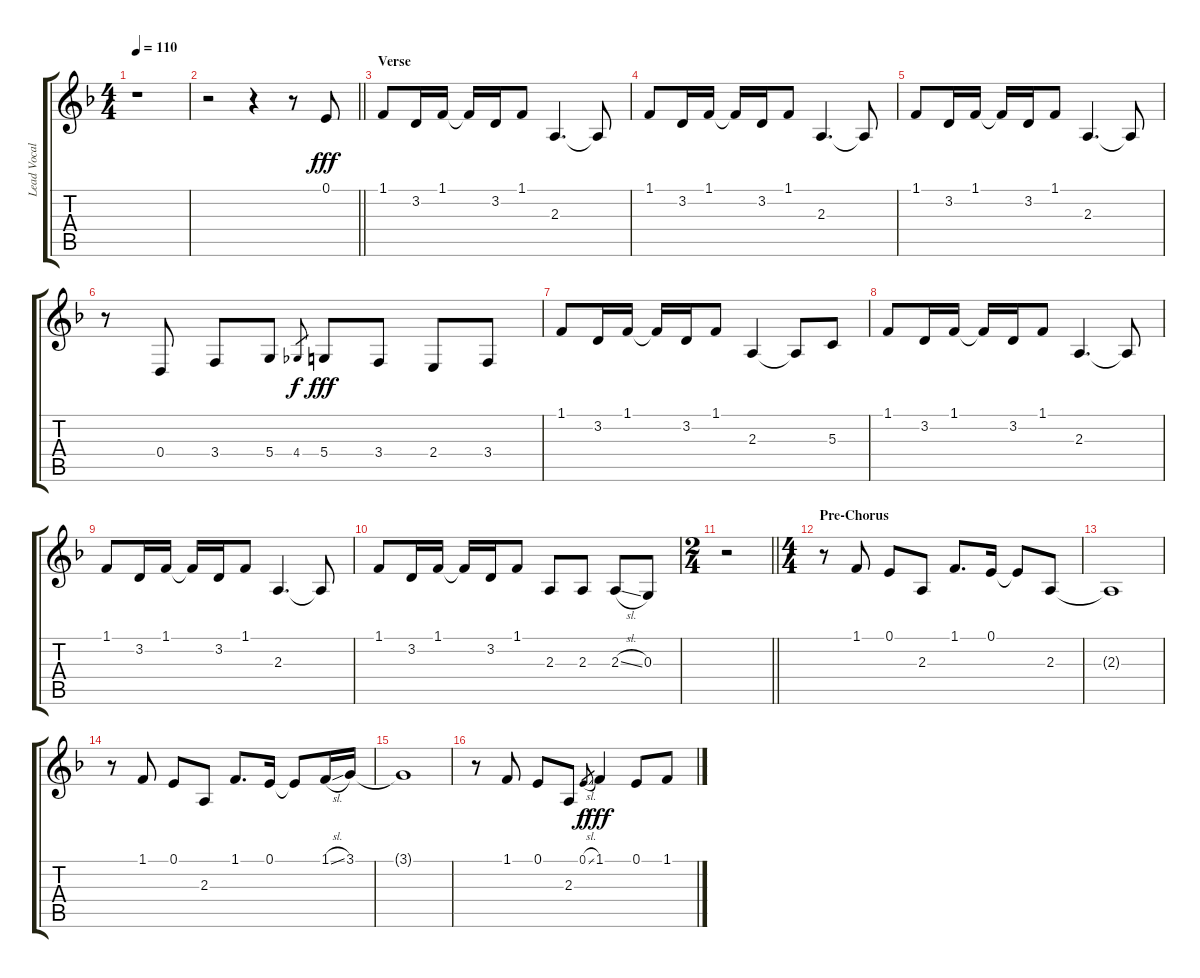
\track ("Lead Vocal" "Lead Vocal") {instrument clarinet}
\staff {score tabs}
\tuning (E4 B3 G3 D3 A2 D2) {hide}
\ts (4 4)
\tempo 110
\clef g2
\ks f
r.1{dy fff} |
\barLineRight lightlight
r.2 r.4 r.8 0.1.8 |
\section ("" "Verse")
1.1.8 3.2.16 1.1.16 1.1{t}.16 3.2.16 1.1.8 2.3.4{d} 2.3{t}.8 |
1.1.8 3.2.16 1.1.16 1.1{t}.16 3.2.16 1.1.8 2.3.4{d} 2.3{t}.8 |
1.1.8 3.2.16 1.1.16 1.1{t}.16 3.2.16 1.1.8 2.3.4{d} 2.3{t}.8 |
r.8 0.4.8 3.4.8 5.4.8 4.4.8{gr dy f} 5.4.8{dy fff} 3.4.8 2.4.8 3.4.8 |
1.1.8 3.2.16 1.1.16 1.1{t}.16 3.2.16 1.1.8 2.3.4 2.3{t}.8 5.3.8 |
1.1.8 3.2.16 1.1.16 1.1{t}.16 3.2.16 1.1.8 2.3.4{d} 2.3{t}.8 |
1.1.8 3.2.16 1.1.16 1.1{t}.16 3.2.16 1.1.8 2.3.4{d} 2.3{t}.8 |
1.1.8 3.2.16 1.1.16 1.1{t}.16 3.2.16 1.1.8 2.3.8 2.3.8 2.3{sl}.8 0.3.8 |
\ts (2 4)
\barLineRight lightlight
r.2 |
\ts (4 4)
\section ("" "Pre-Chorus")
r.8 1.1.8 0.1.8 2.3.8 1.1.8{d} 0.1.16 0.1{t}.8 2.3.8 |
2.3{t}.1 |
r.8 1.1.8 0.1.8 2.3.8 1.1.8{d} 0.1.16 0.1{t}.8 1.1{sl}.16 3.1.16 |
3.1{t}.1 |
r.8 1.1.8 0.1.8 2.3.8 0.1{sl}.8{gr dy f} 1.1.4{dy fff} 0.1.8 1.1.8
